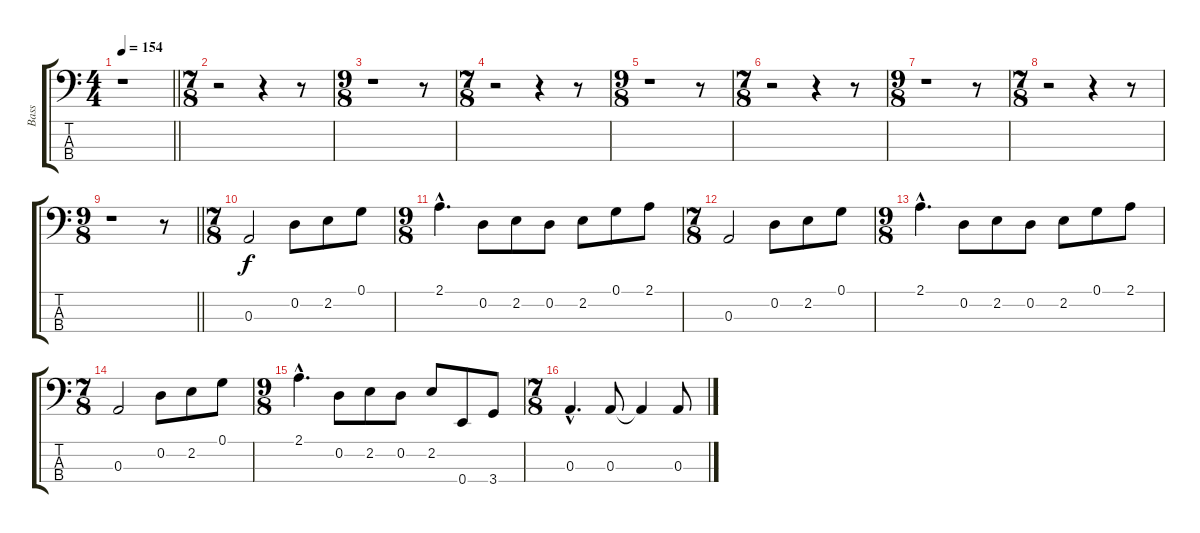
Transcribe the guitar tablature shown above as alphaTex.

\track ("Bass" "Bass") {instrument slapbass2}
\staff {score tabs}
\tuning (G2 D2 A1 E1) {hide}
\ts (4 4)
\tempo 154
\clef f4
\barLineRight lightlight
\ks c
r.1{dy f} |
\ts (7 8)
r.2 r.4 r.8 |
\ts (9 8)
r.1 r.8 |
\ts (7 8)
r.2 r.4 r.8 |
\ts (9 8)
r.1 r.8 |
\ts (7 8)
r.2 r.4 r.8 |
\ts (9 8)
r.1 r.8 |
\ts (7 8)
r.2 r.4 r.8 |
\ts (9 8)
\barLineRight lightlight
r.1 r.8 |
\ts (7 8)
0.3.2 0.2.8 2.2.8 0.1.8 |
\ts (9 8)
2.1{hac}.4{d} 0.2.8 2.2.8 0.2.8 2.2.8 0.1.8 2.1.8 |
\ts (7 8)
0.3.2 0.2.8 2.2.8 0.1.8 |
\ts (9 8)
2.1{hac}.4{d} 0.2.8 2.2.8 0.2.8 2.2.8 0.1.8 2.1.8 |
\ts (7 8)
0.3.2 0.2.8 2.2.8 0.1.8 |
\ts (9 8)
2.1{hac}.4{d} 0.2.8 2.2.8 0.2.8 2.2.8 0.4.8 3.4.8 |
\ts (7 8)
0.3{hac}.4{d} 0.3.8 0.3{t}.4 0.3.8
